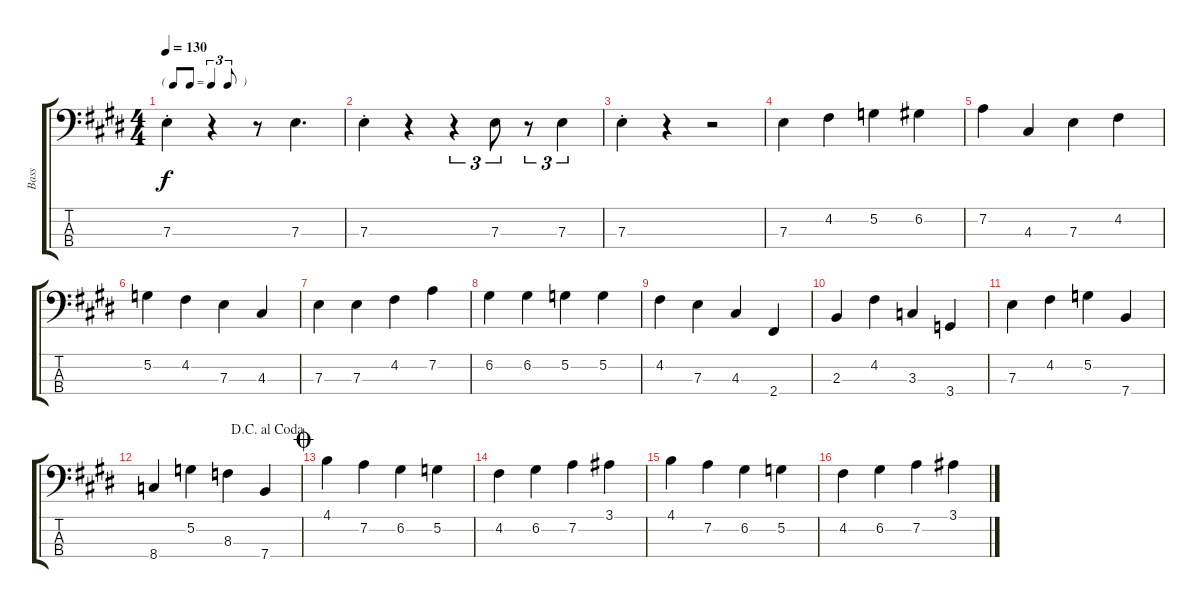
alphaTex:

\track ("Bass" "Bass") {instrument electricbassfinger}
\staff {score tabs}
\tuning (G2 D2 A1 E1) {hide}
\ts (4 4)
\tf triplet8th
\tempo 130
\clef f4
\ks e
7.3{st}.4{dy f} r.4 r.8 7.3.4{d} |
7.3{st}.4 r.4 r.4{tu (3 2)} 7.3.8{tu (3 2)} r.8{tu (3 2)} 7.3.4{tu (3 2)} |
7.3{st}.4 r.4 r.2 |
7.3.4 4.2.4 5.2.4 6.2.4 |
7.2.4 4.3.4 7.3.4 4.2.4 |
5.2.4 4.2.4 7.3.4 4.3.4 |
7.3.4 7.3.4 4.2.4 7.2.4 |
6.2.4 6.2.4 5.2.4 5.2.4 |
4.2.4 7.3.4 4.3.4 2.4.4 |
2.3.4 4.2.4 3.3.4 3.4.4 |
7.3.4 4.2.4 5.2.4 7.4.4 |
\jump dacapoalcoda
8.4.4 5.2.4 8.3.4 7.4.4 |
\jump coda
4.1.4 7.2.4 6.2.4 5.2.4 |
4.2.4 6.2.4 7.2.4 3.1.4 |
4.1.4 7.2.4 6.2.4 5.2.4 |
4.2.4 6.2.4 7.2.4 3.1.4
